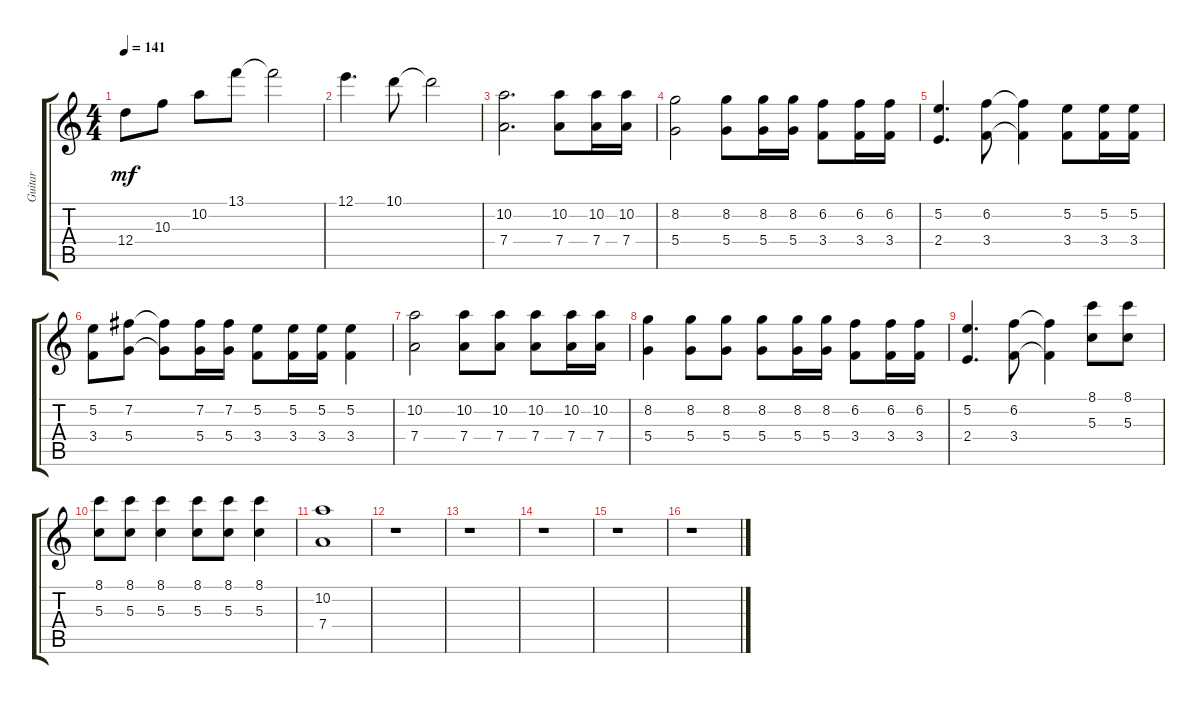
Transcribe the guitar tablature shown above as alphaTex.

\track ("Guitar" "Guitar") {instrument electricguitarclean}
\staff {score tabs}
\tuning (E4 B3 G3 D3 A2 E2) {hide}
\ts (4 4)
\tempo 141
\clef g2
\ks c
12.4.8{dy mf} 10.3.8 10.2.8 13.1.8 13.1{t}.2 |
12.1.4{d} 10.1.8 10.1{t}.2 |
(10.2 7.4).2{d} (10.2 7.4).8 (10.2 7.4).16 (10.2 7.4).16 |
(8.2 5.4).2 (8.2 5.4).8 (8.2 5.4).16 (8.2 5.4).16 (6.2 3.4).8 (6.2 3.4).16 (6.2 3.4).16 |
(5.2 2.4).4{d} (6.2 3.4).8 (6.2{t} 3.4{t}).4 (5.2 3.4).8 (5.2 3.4).16 (5.2 3.4).16 |
(5.2 3.4).8 (7.2 5.4).8 (7.2{t} 5.4{t}).8 (7.2 5.4).16 (7.2 5.4).16 (5.2 3.4).8 (5.2 3.4).16 (5.2 3.4).16 (5.2 3.4).4 |
(10.2 7.4).2 (10.2 7.4).8 (10.2 7.4).8 (10.2 7.4).8 (10.2 7.4).16 (10.2 7.4).16 |
(8.2 5.4).4 (8.2 5.4).8 (8.2 5.4).8 (8.2 5.4).8 (8.2 5.4).16 (8.2 5.4).16 (6.2 3.4).8 (6.2 3.4).16 (6.2 3.4).16 |
(5.2 2.4).4{d} (6.2 3.4).8 (6.2{t} 3.4{t}).4 (8.1 5.3).8 (8.1 5.3).8 |
(8.1 5.3).8 (8.1 5.3).8 (8.1 5.3).4 (8.1 5.3).8 (8.1 5.3).8 (8.1 5.3).4 |
(10.2 7.4).1 |
r.1 |
r.1 |
r.1 |
r.1 |
r.1
